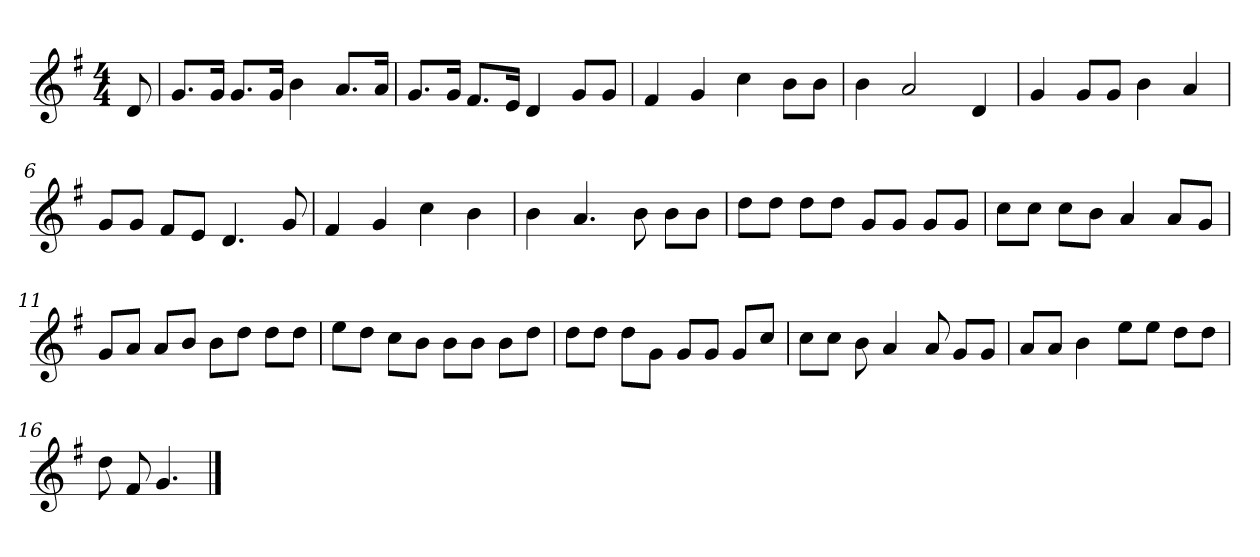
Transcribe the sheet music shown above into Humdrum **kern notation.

**kern
*part1
*staff1
*k[f#]
*M4/4
*MM120
=
8d
=1
8.gL
16gJk
8.gL
16gJk
4b
8.aL
16aJk
=2
8.gL
16gJk
8.f#L
16eJk
4d
8gL
8gJ
=3
4f#
4g
4cc
8bL
8bJ
=4
4b
2a
4d
=5
4g
8gL
8gJ
4b
4a
=6
8gL
8gJ
8f#L
8eJ
4.d
8g
=7
4f#
4g
4cc
4b
=8
4b
4.a
8b
8bL
8bJ
=9
8ddL
8ddJ
8ddL
8ddJ
8gL
8gJ
8gL
8gJ
=10
8ccL
8ccJ
8ccL
8bJ
4a
8aL
8gJ
=11
8gL
8aJ
8aL
8bJ
8bL
8ddJ
8ddL
8ddJ
=12
8eeL
8ddJ
8ccL
8bJ
8bL
8bJ
8bL
8ddJ
=13
8ddL
8ddJ
8ddL
8gJ
8gL
8gJ
8gL
8ccJ
=14
8ccL
8ccJ
8b
4a
8a
8gL
8gJ
=15
8aL
8aJ
4b
8eeL
8eeJ
8ddL
8ddJ
=16
8dd
8f#
4.g
==
*-
